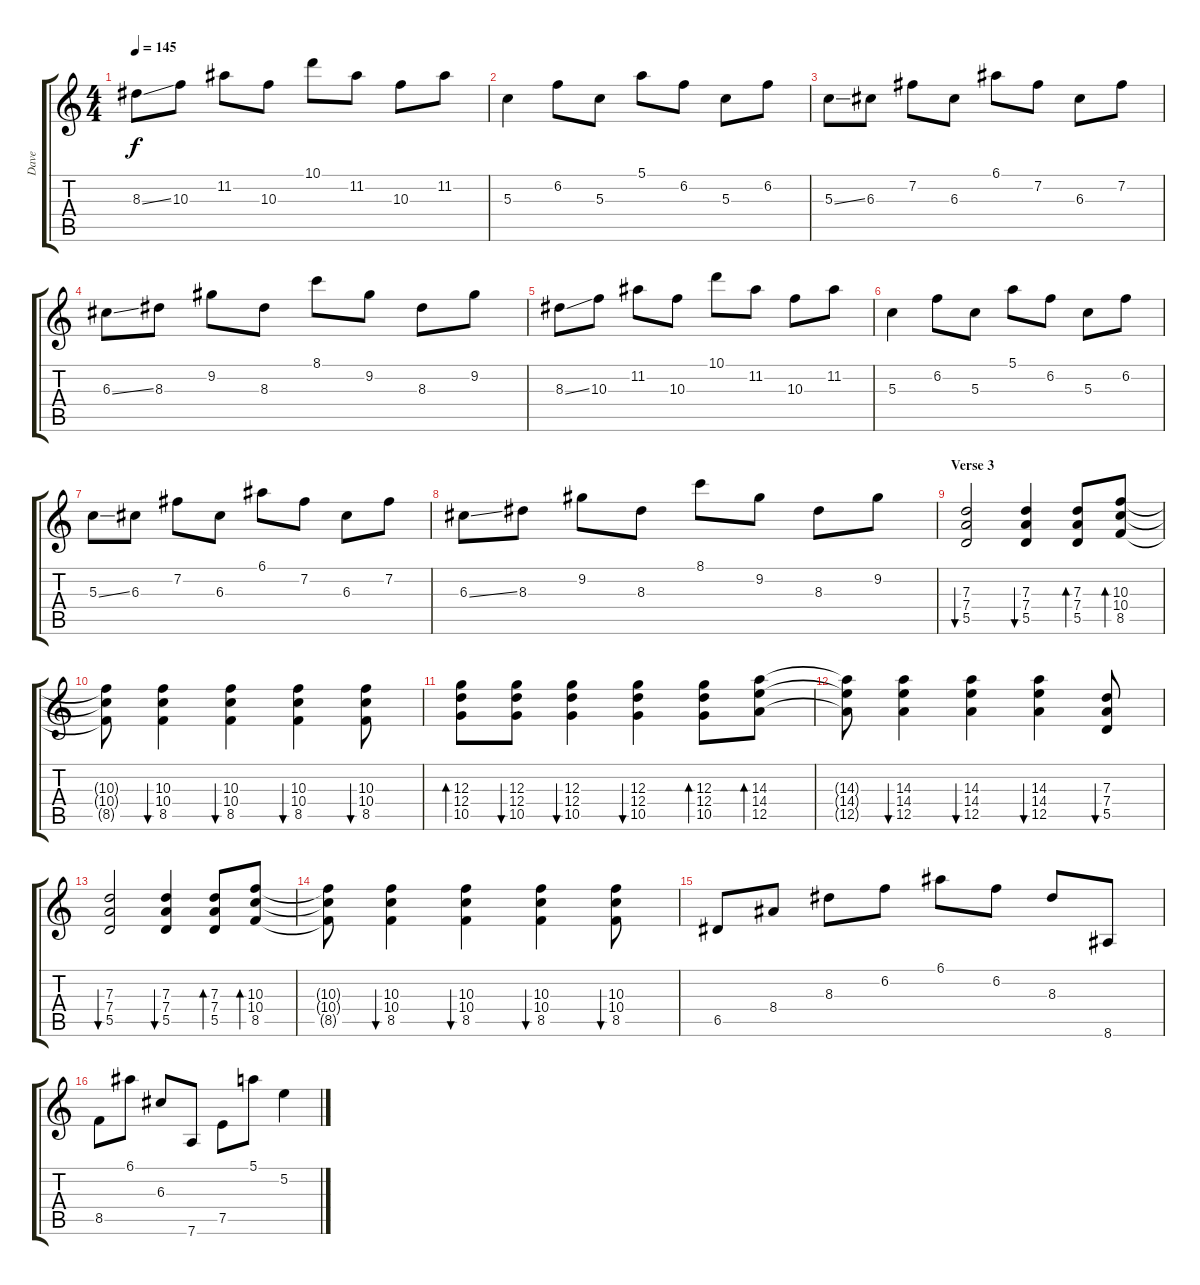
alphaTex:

\track ("Dave" "Dave") {instrument overdrivenguitar}
\staff {score tabs}
\tuning (E4 B3 G3 D3 A2 D2) {hide}
\ts (4 4)
\tempo 145
\clef g2
\ks c
8.3{ss}.8{dy f} 10.3.8 11.2.8 10.3.8 10.1.8 11.2.8 10.3.8 11.2.8 |
5.3.4 6.2.8 5.3.8 5.1.8 6.2.8 5.3.8 6.2.8 |
5.3{ss}.8 6.3.8 7.2.8 6.3.8 6.1.8 7.2.8 6.3.8 7.2.8 |
6.3{ss}.8 8.3.8 9.2.8 8.3.8 8.1.8 9.2.8 8.3.8 9.2.8 |
8.3{ss}.8 10.3.8 11.2.8 10.3.8 10.1.8 11.2.8 10.3.8 11.2.8 |
5.3.4 6.2.8 5.3.8 5.1.8 6.2.8 5.3.8 6.2.8 |
5.3{ss}.8 6.3.8 7.2.8 6.3.8 6.1.8 7.2.8 6.3.8 7.2.8 |
6.3{ss}.8 8.3.8 9.2.8 8.3.8 8.1.8 9.2.8 8.3.8 9.2.8 |
\section ("" "Verse 3")
(7.3 7.4 5.5).2{bu 240 instrument acousticguitarsteel} (7.3 7.4 5.5).4{bu 240} (7.3 7.4 5.5).8{bd 240} (10.3 10.4 8.5).8{bd 240} |
(10.3{t} 10.4{t} 8.5{t}).8 (10.3 10.4 8.5).4{bu 240} (10.3 10.4 8.5).4{bu 240} (10.3 10.4 8.5).4{bu 240} (10.3 10.4 8.5).8{bu 240} |
(12.3 12.4 10.5).8{bd 240} (12.3 12.4 10.5).8{bu 240} (12.3 12.4 10.5).4{bu 240} (12.3 12.4 10.5).4{bu 240} (12.3 12.4 10.5).8{bd 240} (14.3 14.4 12.5).8{bd 240} |
(14.3{t} 14.4{t} 12.5{t}).8 (14.3 14.4 12.5).4{bu 240} (14.3 14.4 12.5).4{bu 240} (14.3 14.4 12.5).4{bu 240} (7.3 7.4 5.5).8{bu 240} |
(7.3 7.4 5.5).2{bu 240 instrument acousticguitarsteel} (7.3 7.4 5.5).4{bu 240} (7.3 7.4 5.5).8{bd 240} (10.3 10.4 8.5).8{bd 240} |
(10.3{t} 10.4{t} 8.5{t}).8 (10.3 10.4 8.5).4{bu 240} (10.3 10.4 8.5).4{bu 240} (10.3 10.4 8.5).4{bu 240} (10.3 10.4 8.5).8{bu 240} |
6.5.8 8.4.8 8.3.8 6.2.8 6.1.8 6.2.8 8.3.8 8.6.8 |
8.5.8 6.1.8 6.3.8 7.6.8 7.5.8 5.1.8 5.2.4
